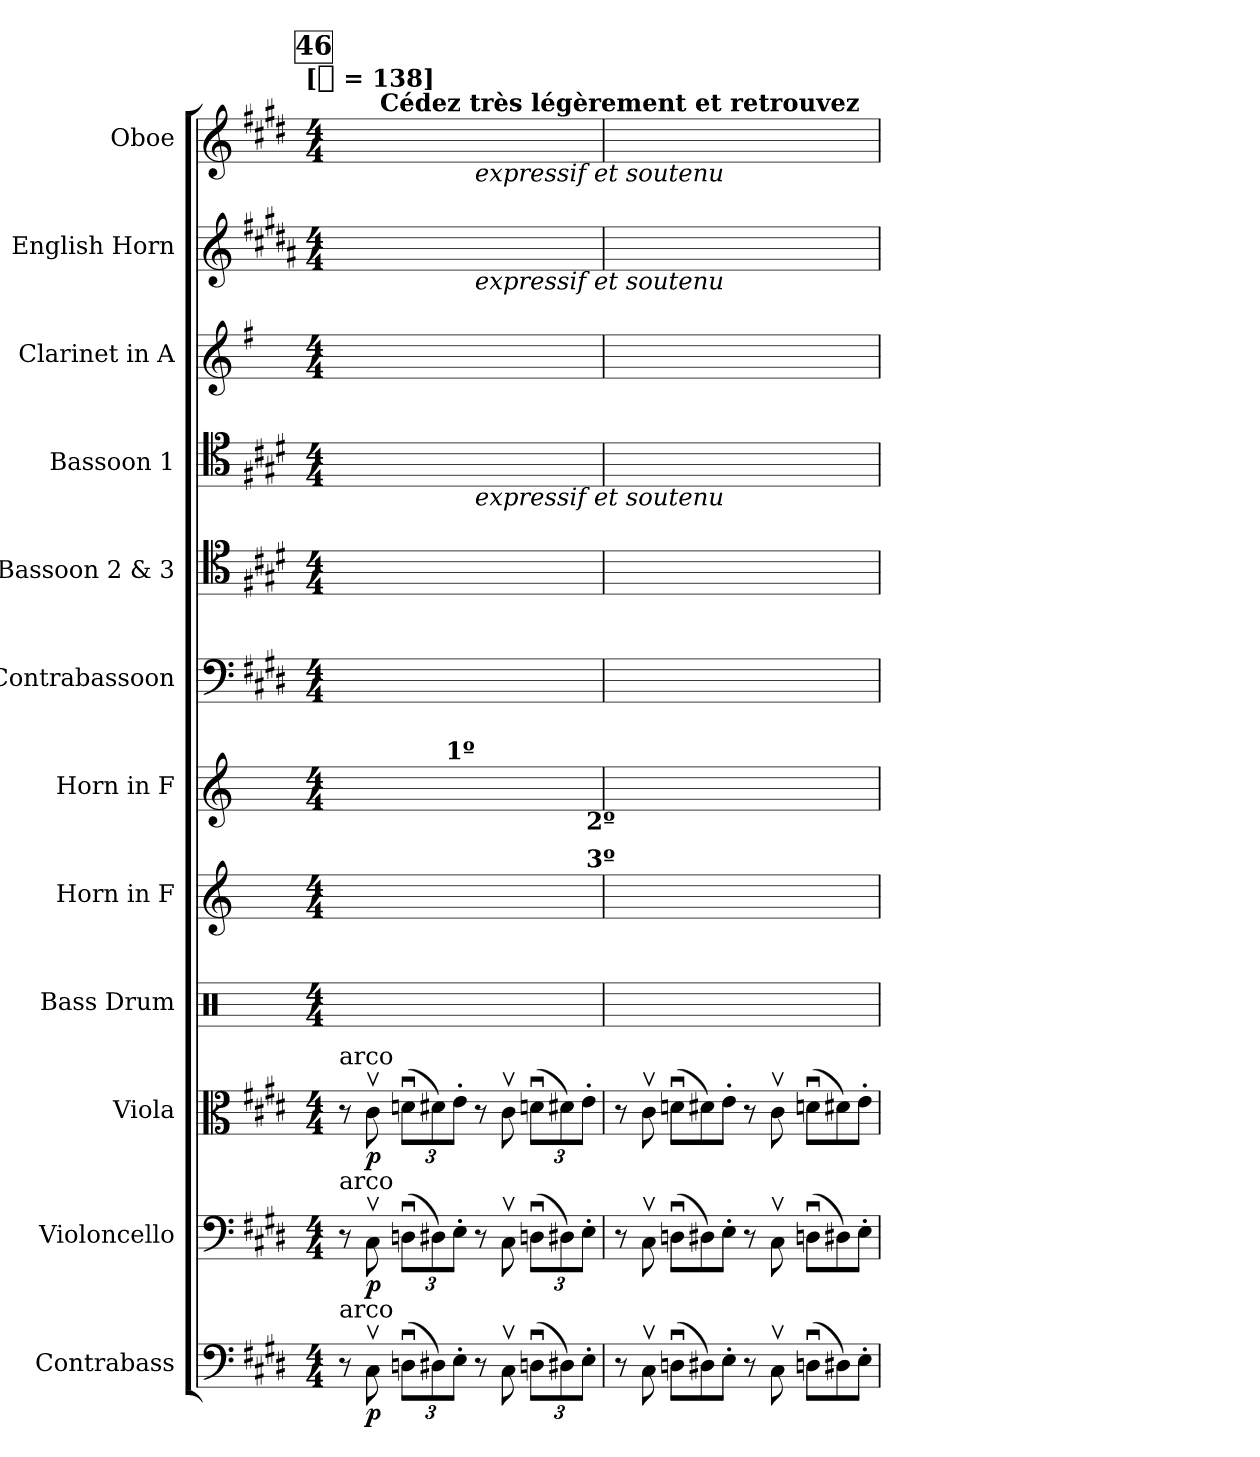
**kern	**dynam	**kern	**dynam	**kern	**dynam	**kern	**kern	**kern	**kern	**kern	**kern	**kern	**kern	**kern
*part12	*part12	*part11	*part11	*part10	*part10	*part9	*part8	*part7	*part6	*part5	*part4	*part3	*part2	*part1
*staff12	*staff12	*staff11	*staff11	*staff10	*staff10	*staff9	*staff8	*staff7	*staff6	*staff5	*staff4	*staff3	*staff2	*staff1
*I"Contrabass	*	*I"Violoncello	*	*I"Viola	*	*I"Bass Drum	*I"Horn in F	*I"Horn in F	*I"Contrabassoon	*I"Bassoon 2 & 3	*I"Bassoon 1	*I"Clarinet in A	*I"English Horn	*I"Oboe
*I'Cb.	*	*I'Vc.	*	*I'Vla.	*	*I'B. D.	*I'Hn.	*I'Hn.	*I'Cbsn.	*I'Bsn.	*I'Bsn.	*I'Cl.	*	*
*clefF4	*	*clefF4	*	*clefC3	*	*clefX	*clefG2	*clefG2	*clefF4	*clefC4	*clefC4	*clefG2	*clefG2	*clefG2
*ITrd7c12	*	*	*	*	*	*	*ITrd4c7	*ITrd4c7	*ITrd7c12	*	*	*ITrd2c3	*ITrd4c7	*
*k[f#c#g#d#]	*	*k[f#c#g#d#]	*	*k[f#c#g#d#]	*	*k[]	*k[b-]	*k[b-]	*k[f#c#g#d#]	*k[f#c#g#d#]	*k[f#c#g#d#]	*k[f#c#g#d#]	*k[f#c#g#d#]	*k[f#c#g#d#]
*E:	*	*E:	*	*E:	*	*C:	*F:	*F:	*E:	*E:	*E:	*E:	*E:	*E:
!!LO:TX:omd:t=[[quarter] = 138]
*M4/4	*	*M4/4	*	*M4/4	*	*M4/4	*M4/4	*M4/4	*M4/4	*M4/4	*M4/4	*M4/4	*M4/4	*M4/4
*MM138	*	*MM138	*	*MM138	*	*MM138	*MM138	*MM138	*MM138	*MM138	*MM138	*MM138	*MM138	*MM138
*	*	*	*	*	*	*	*	*	*	*	*Xbrackettup	*	*Xbrackettup	*Xbrackettup
!!LO:REH:place=s1:t=46
=56	=56	=56	=56	=56	=56	=56	=56	=56	=56	=56	=56	=56	=56	=56
!	!	!	!	!LO:TX:a:t=arco	!	!	!	!	!	!	!	!	!	!
!	!	!LO:TX:a:t=arco	!	!	!	!	!	!	!	!	!	!	!	!
!LO:TX:a:t=arco	!	!	!	!	!	!	!	!	!	!	!	!	!	!
8r	.	8r	.	8r	.	4ryy	1ryy	2ryy	1ryy	1ryy	6ryy	1ryy	6ryy	6ryy
8CC#v\	p	8C#v\	p	8c#v	p	.	.	.	.	.	.	.	.	.
!	!	!	!	!	!	!	!	!	!	!	!	!	!	!LO:TX:a:B:t=Cédez                   très                     légèrement               et                   retrouvez
.	.	.	.	.	.	.	.	.	.	.	6ryy	.	6ryy	6ryy
(12DDnuL	.	(12DnuL	.	(12dnuL	.	4ryy	.	.	.	.	.	.	.	.
12DD#X)	.	12D#X)	.	12d#X)	.	.	.	.	.	.	6ryy	.	6ryy	6ryy
12EE'J	.	12E'J	.	12e'J	.	.	.	.	.	.	.	.	.	.
!	!	!	!	!	!	!	!	!	!	!	!	!	!	!LO:TX:b:i:t=expressif et soutenu
!	!	!	!	!	!	!	!	!	!	!	!	!	!LO:TX:b:i:t=expressif et soutenu	!
!	!	!	!	!	!	!	!	!	!	!	!LO:TX:b:i:t=expressif et soutenu	!	!	!
!	!	!	!	!	!	!	!	!LO:TX:a:B:rj:t=1º	!	!	!	!	!	!
8r	.	8r	.	8r	.	2ryy	.	2ryy	.	.	2ryy	.	2ryy	2ryy
8CC#v\	.	8C#v\	.	8c#v	.	.	.	.	.	.	.	.	.	.
(12DDnuL	.	(12DnuL	.	(12dnuL	.	.	.	.	.	.	.	.	.	.
12DD#X)	.	12D#X)	.	12d#X)	.	.	.	.	.	.	.	.	.	.
12EE'J	.	12E'J	.	12e'J	.	.	.	.	.	.	.	.	.	.
=57	=57	=57	=57	=57	=57	=57	=57	=57	=57	=57	=57	=57	=57	=57
!	!	!	!	!	!	!	!	!LO:TX:b:B:rj:t=2º	!	!	!	!	!	!
!	!	!	!	!	!	!	!LO:TX:a:B:rj:t=3º	!	!	!	!	!	!	!
8r	.	8r	.	8r	.	1ryy	1ryy	1ryy	2ryy	1ryy	2ryy	1ryy	2ryy	2ryy
8CC#v\	.	8C#v\	.	8c#v	.	.	.	.	.	.	.	.	.	.
*Xtuplet	*	*Xtuplet	*	*Xtuplet	*	*	*	*	*	*	*	*	*	*
(12DDnuL	.	(12DnuL	.	(12dnuL	.	.	.	.	.	.	.	.	.	.
12DD#X)	.	12D#X)	.	12d#X)	.	.	.	.	.	.	.	.	.	.
12EE'J	.	12E'J	.	12e'J	.	.	.	.	.	.	.	.	.	.
*	*	*	*	*	*	*	*	*	*	*	*Xtuplet	*	*	*Xtuplet
8r	.	8r	.	8r	.	.	.	.	2ryy	.	6ryy	.	4ryy	6ryy
8CC#v\	.	8C#v\	.	8c#v	.	.	.	.	.	.	.	.	.	.
.	.	.	.	.	.	.	.	.	.	.	6ryy	.	.	6ryy
(12DDnuL	.	(12DnuL	.	(12dnuL	.	.	.	.	.	.	.	.	4ryy	.
12DD#X)	.	12D#X)	.	12d#X)	.	.	.	.	.	.	6ryy	.	.	6ryy
12EE'J	.	12E'J	.	12e'J	.	.	.	.	.	.	.	.	.	.
=	=	=	=	=	=	=	=	=	=	=	=	=	=	=
*-	*-	*-	*-	*-	*-	*-	*-	*-	*-	*-	*-	*-	*-	*-
